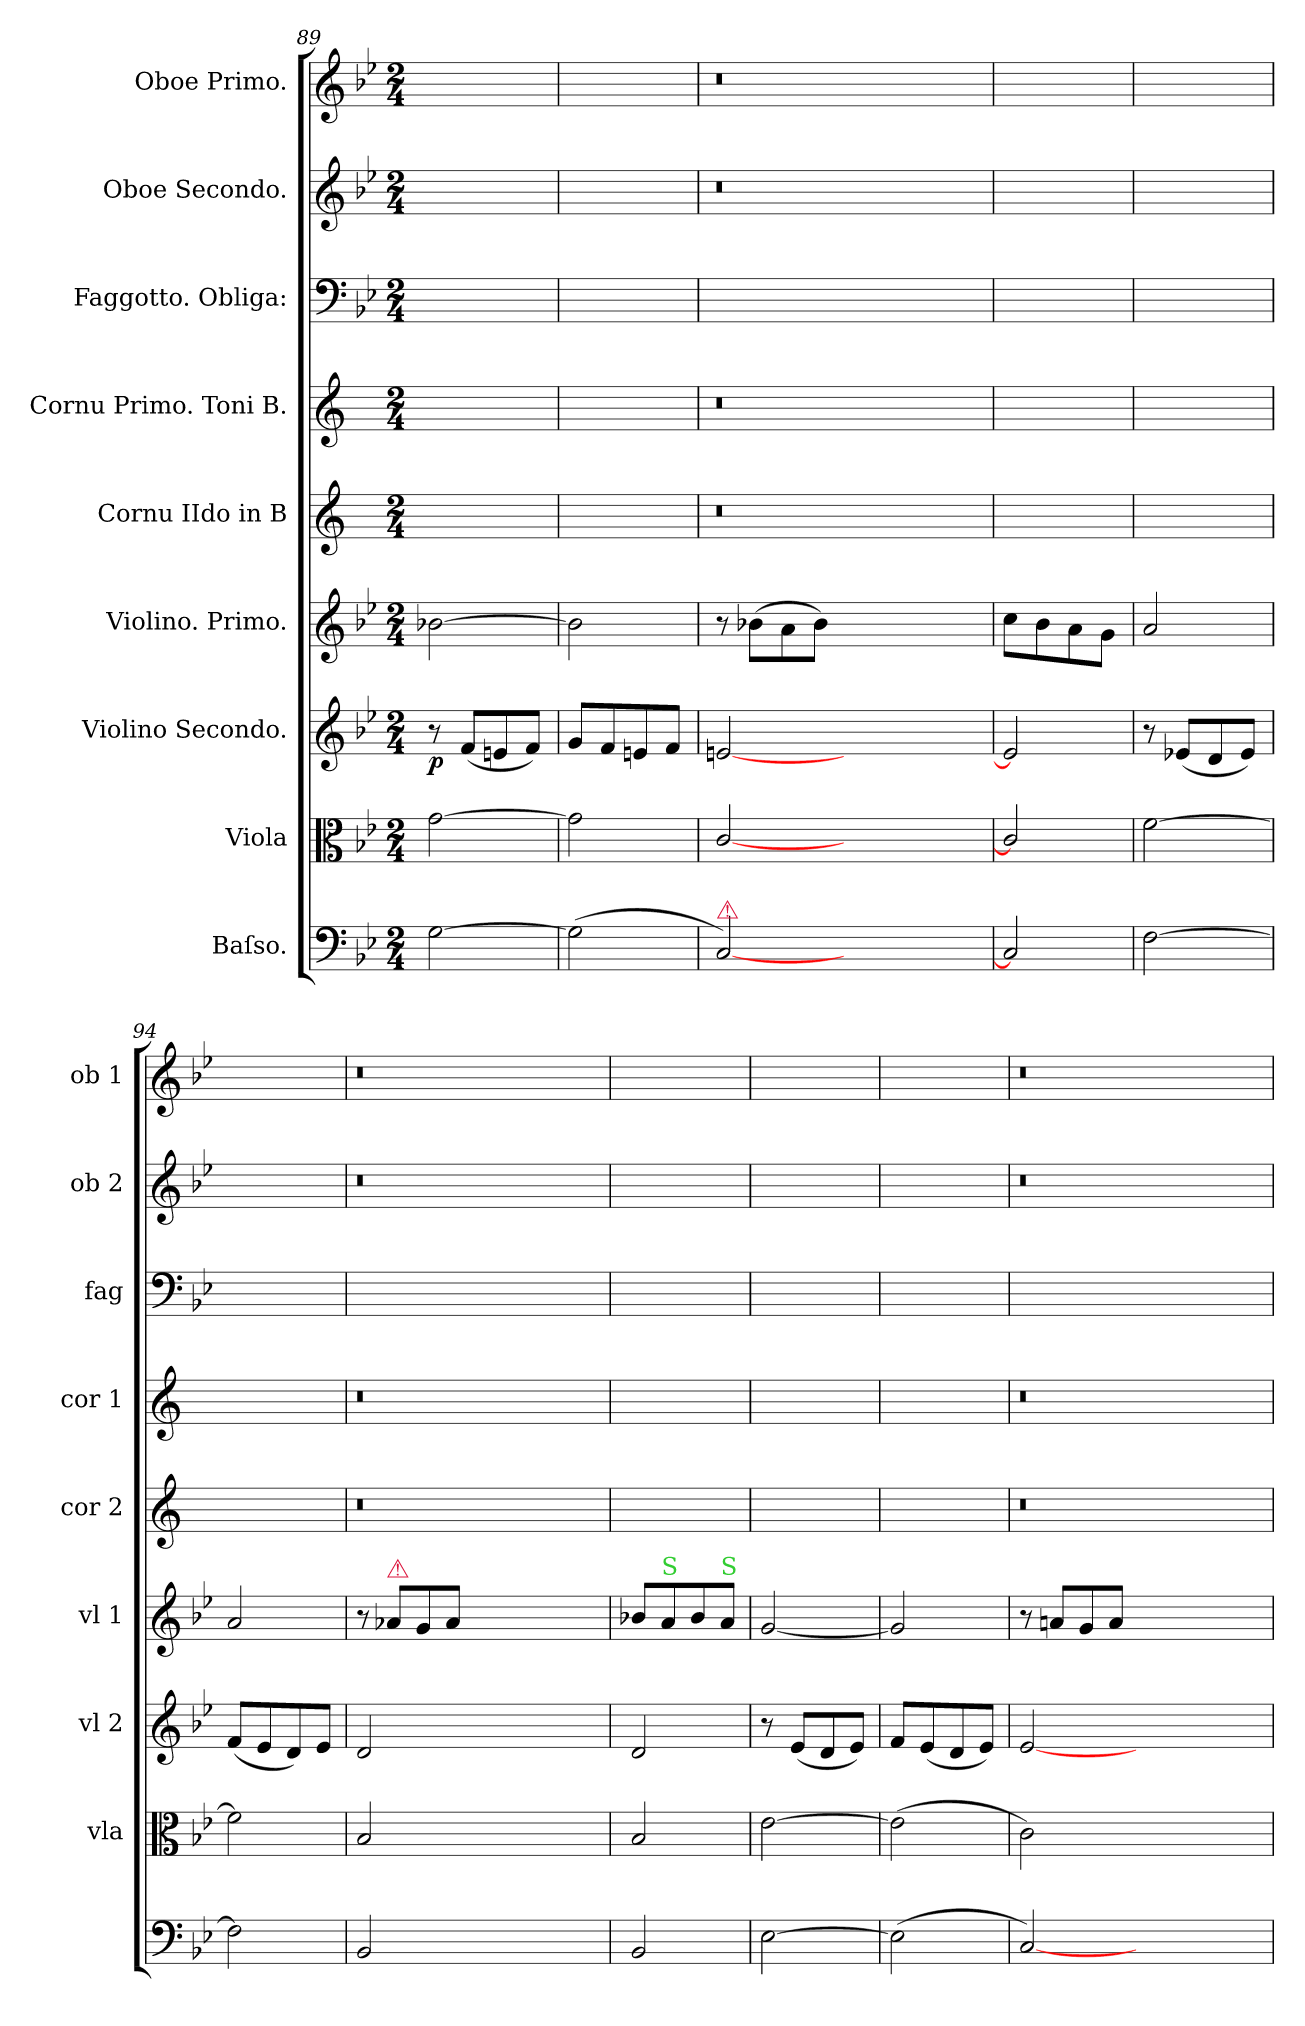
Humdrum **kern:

**kern	**kern	**kern	**dynam	**kern	**kern	**kern	**kern	**kern	**kern
*part9	*part8	*part7	*part7	*part6	*part5	*part4	*part3	*part2	*part1
*staff9	*staff8	*staff7	*staff7	*staff6	*staff5	*staff4	*staff3	*staff2	*staff1
*I"Baſso.	*I"Viola	*I"Violino Secondo.	*	*I"Violino. Primo.	*I"Cornu IIdo in B	*I"Cornu Primo. Toni B.	*I"Faggotto. Obliga:	*I"Oboe Secondo.	*I"Oboe Primo.
*	*I'vla	*I'vl 2	*	*I'vl 1	*I'cor 2	*I'cor 1	*I'fag	*I'ob 2	*I'ob 1
*clefF4	*clefC3	*clefG2	*	*clefG2	*clefG2	*clefG2	*clefF4	*clefG2	*clefG2
*	*	*	*	*	*ITrd1c2	*ITrd1c2	*	*	*
*k[b-e-]	*k[b-e-]	*k[b-e-]	*	*k[b-e-]	*k[b-e-]	*k[b-e-]	*k[b-e-]	*k[b-e-]	*k[b-e-]
*B-:	*B-:	*B-:	*	*B-:	*B-:	*B-:	*B-:	*B-:	*B-:
*M2/4	*M2/4	*M2/4	*	*M2/4	*M2/4	*M2/4	*M2/4	*M2/4	*M2/4
=89	=89	=89	=89	=89	=89	=89	=89	=89	=89
[2G\	[2g\	8r	p	[2b-X\	2ryy	2ryy	2ryy	2ryy	2ryy
.	.	(8f/L	.	.	.	.	.	.	.
.	.	8en/	.	.	.	.	.	.	.
.	.	8f/J)	.	.	.	.	.	.	.
=90	=90	=90	=90	=90	=90	=90	=90	=90	=90
(2G\]	2g\]	8g/L	.	2b-\]	2ryy	2ryy	2ryy	2ryy	2ryy
.	.	8f/	.	.	.	.	.	.	.
.	.	8en/	.	.	.	.	.	.	.
.	.	8f/J	.	.	.	.	.	.	.
=91	=91	=91	=91	=91	=91	=91	=91	=91	=91
!LO:TX:a:color=crimson:t=⚠	!	!	!	!	!	!	!	!	!
[2C/)	[2c/	[2en/	.	8r	0r	0r	2ryy	0r	0r
.	.	.	.	(8b-X\L	.	.	.	.	.
.	.	.	.	8a\	.	.	.	.	.
.	.	.	.	8b-\J)	.	.	.	.	.
1.ryy	1.ryy	1.ryy	.	1.ryy	.	.	1.ryy	.	.
=92	=92	=92	=92	=92	=92	=92	=92	=92	=92
2C/]	2c/]	2e/]	.	8cc\L	2ryy	2ryy	2ryy	2ryy	2ryy
.	.	.	.	8b-\	.	.	.	.	.
.	.	.	.	8a\	.	.	.	.	.
.	.	.	.	8g\J	.	.	.	.	.
=93	=93	=93	=93	=93	=93	=93	=93	=93	=93
[2F\	[2f\	8r	.	2a/	2ryy	2ryy	2ryy	2ryy	2ryy
.	.	(8e-X/L	.	.	.	.	.	.	.
.	.	8d/	.	.	.	.	.	.	.
.	.	8e-/J)	.	.	.	.	.	.	.
=94	=94	=94	=94	=94	=94	=94	=94	=94	=94
2F\]	2f\]	(8f/L	.	2a/	2ryy	2ryy	2ryy	2ryy	2ryy
.	.	8e-/	.	.	.	.	.	.	.
.	.	8d/)	.	.	.	.	.	.	.
.	.	8e-/J	.	.	.	.	.	.	.
=95	=95	=95	=95	=95	=95	=95	=95	=95	=95
2BB-/	2B-/	2d/	.	8r	0r	0r	2ryy	0r	0r
!	!	!	!	!LO:TX:a:color=crimson:t=⚠	!	!	!	!	!
.	.	.	.	8a-X/L	.	.	.	.	.
.	.	.	.	8g/	.	.	.	.	.
.	.	.	.	8a-/J	.	.	.	.	.
1.ryy	1.ryy	1.ryy	.	1.ryy	.	.	1.ryy	.	.
=96	=96	=96	=96	=96	=96	=96	=96	=96	=96
2BB-/	2B-/	2d/	.	8b-X/L	2ryy	2ryy	2ryy	2ryy	2ryy
!	!	!	!	!LO:TX:a:color=limegreen:t=S	!	!	!	!	!
.	.	.	.	8a/	.	.	.	.	.
.	.	.	.	8b-/	.	.	.	.	.
!	!	!	!	!LO:TX:a:color=limegreen:t=S	!	!	!	!	!
.	.	.	.	8a/J	.	.	.	.	.
=97	=97	=97	=97	=97	=97	=97	=97	=97	=97
[2E-\	[2e-\	8r	.	[2g/	2ryy	2ryy	2ryy	2ryy	2ryy
.	.	(8e-/L	.	.	.	.	.	.	.
.	.	8d/	.	.	.	.	.	.	.
.	.	8e-/J)	.	.	.	.	.	.	.
=98	=98	=98	=98	=98	=98	=98	=98	=98	=98
(2E-\]	(<2e-\]	8f/L	.	2g/]	2ryy	2ryy	2ryy	2ryy	2ryy
.	.	(8e-/	.	.	.	.	.	.	.
.	.	8d/	.	.	.	.	.	.	.
.	.	8e-/J)	.	.	.	.	.	.	.
=99	=99	=99	=99	=99	=99	=99	=99	=99	=99
[2C/)	2c\)	[2e-/	.	8r	0r	0r	2ryy	0r	0r
.	.	.	.	8an/L	.	.	.	.	.
.	.	.	.	8g/	.	.	.	.	.
.	.	.	.	8a/J	.	.	.	.	.
1.ryy	1.ryy	1.ryy	.	1.ryy	.	.	1.ryy	.	.
=	=	=	=	=	=	=	=	=	=
*-	*-	*-	*-	*-	*-	*-	*-	*-	*-
